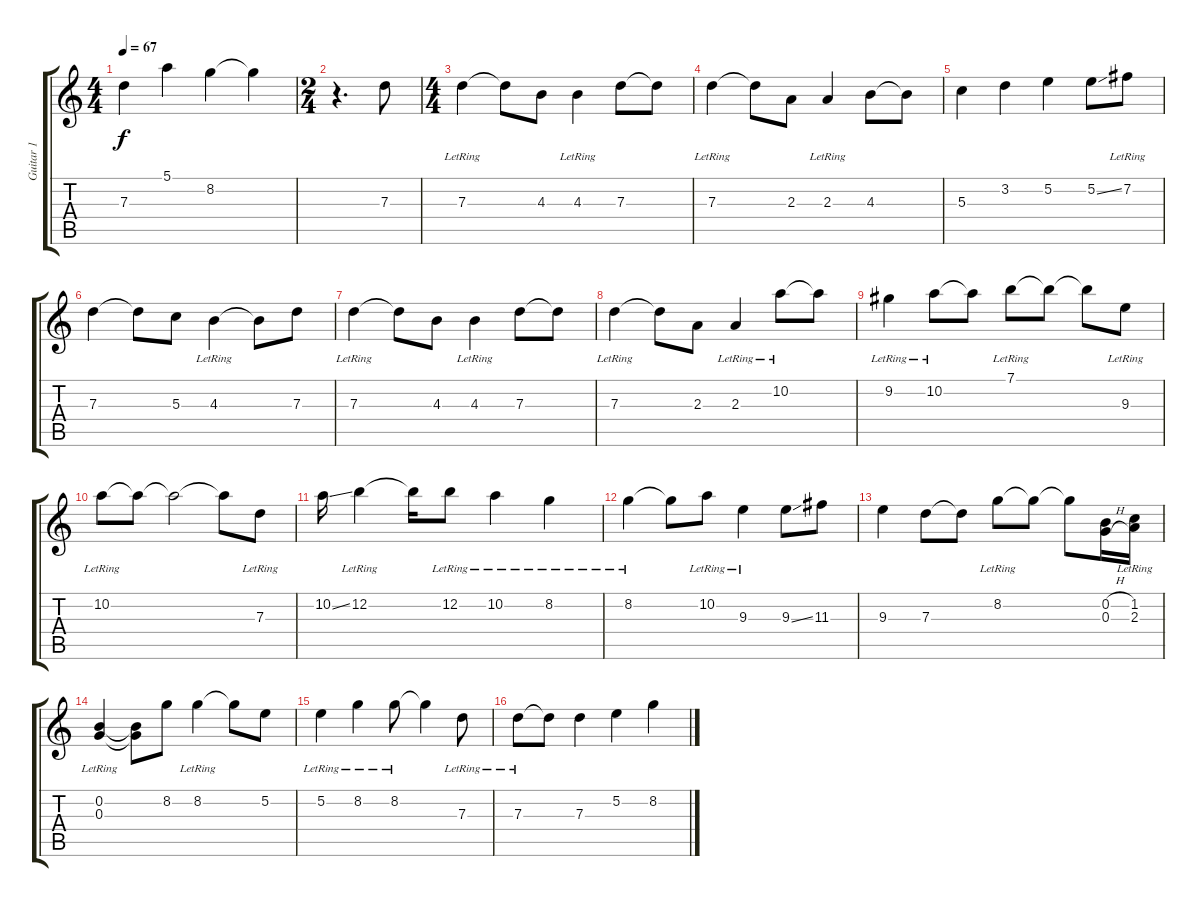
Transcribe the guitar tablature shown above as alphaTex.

\track ("Guitar 1" "Guitar 1") {instrument acousticguitarsteel}
\staff {score tabs}
\tuning (E4 B3 G3 D3 A2 E2) {hide}
\ts (4 4)
\tempo 67
\clef g2
\ks c
7.3.4{dy f} 5.1.4 8.2.4 8.2{t}.4 |
\ts (2 4)
r.4{d} 7.3.8 |
\ts (4 4)
7.3{lr}.4 7.3{t}.8 4.3.8 4.3{lr}.4 7.3.8 7.3{t}.8 |
7.3{lr}.4 7.3{t}.8 2.3.8 2.3{lr}.4 4.3.8 4.3{t}.8 |
5.3.4 3.2.4 5.2.4 5.2{ss}.8 7.2{lr}.8 |
7.3.4 7.3{t}.8 5.3.8 4.3{lr}.4 4.3{t}.8 7.3.8 |
7.3{lr}.4 7.3{t}.8 4.3.8 4.3{lr}.4 7.3.8 7.3{t}.8 |
7.3{lr}.4 7.3{t}.8 2.3.8 2.3{lr}.4 10.2{lr}.8 10.2{t}.8 |
9.2{lr}.4 10.2{lr}.8 10.2{t}.8 7.1{lr}.8 7.1{t}.8 7.1{t}.8 9.3{lr}.8 |
10.2{lr}.8 10.2{t}.8 10.2{t}.2 10.2{t}.8 7.3{lr}.8 |
10.2{ss}.16 12.2{lr}.4 12.2{t}.16 12.2{lr}.8 10.2{lr}.4 8.2{lr}.4 |
8.2{lr}.4 8.2{t}.8 10.2{lr}.8 9.3{lr}.4 9.3{ss}.8 11.3.8 |
9.3.4 7.3.8 7.3{t}.8 8.2{lr}.8 8.2{t}.8 8.2{t}.8 (0.2{h} 0.3{h}).16 (1.2{lr} 2.3{lr}).16 |
(0.2{lr} 0.3{lr}).4 (0.2{t} 0.3{t}).8 8.2.8 8.2{lr}.4 8.2{t}.8 5.2.8 |
5.2{lr}.4 8.2{lr}.4 8.2{lr}.8 8.2{t}.4 7.3{lr}.8 |
7.3{lr}.8 7.3{t}.8 7.3.4 5.2.4 8.2.4
